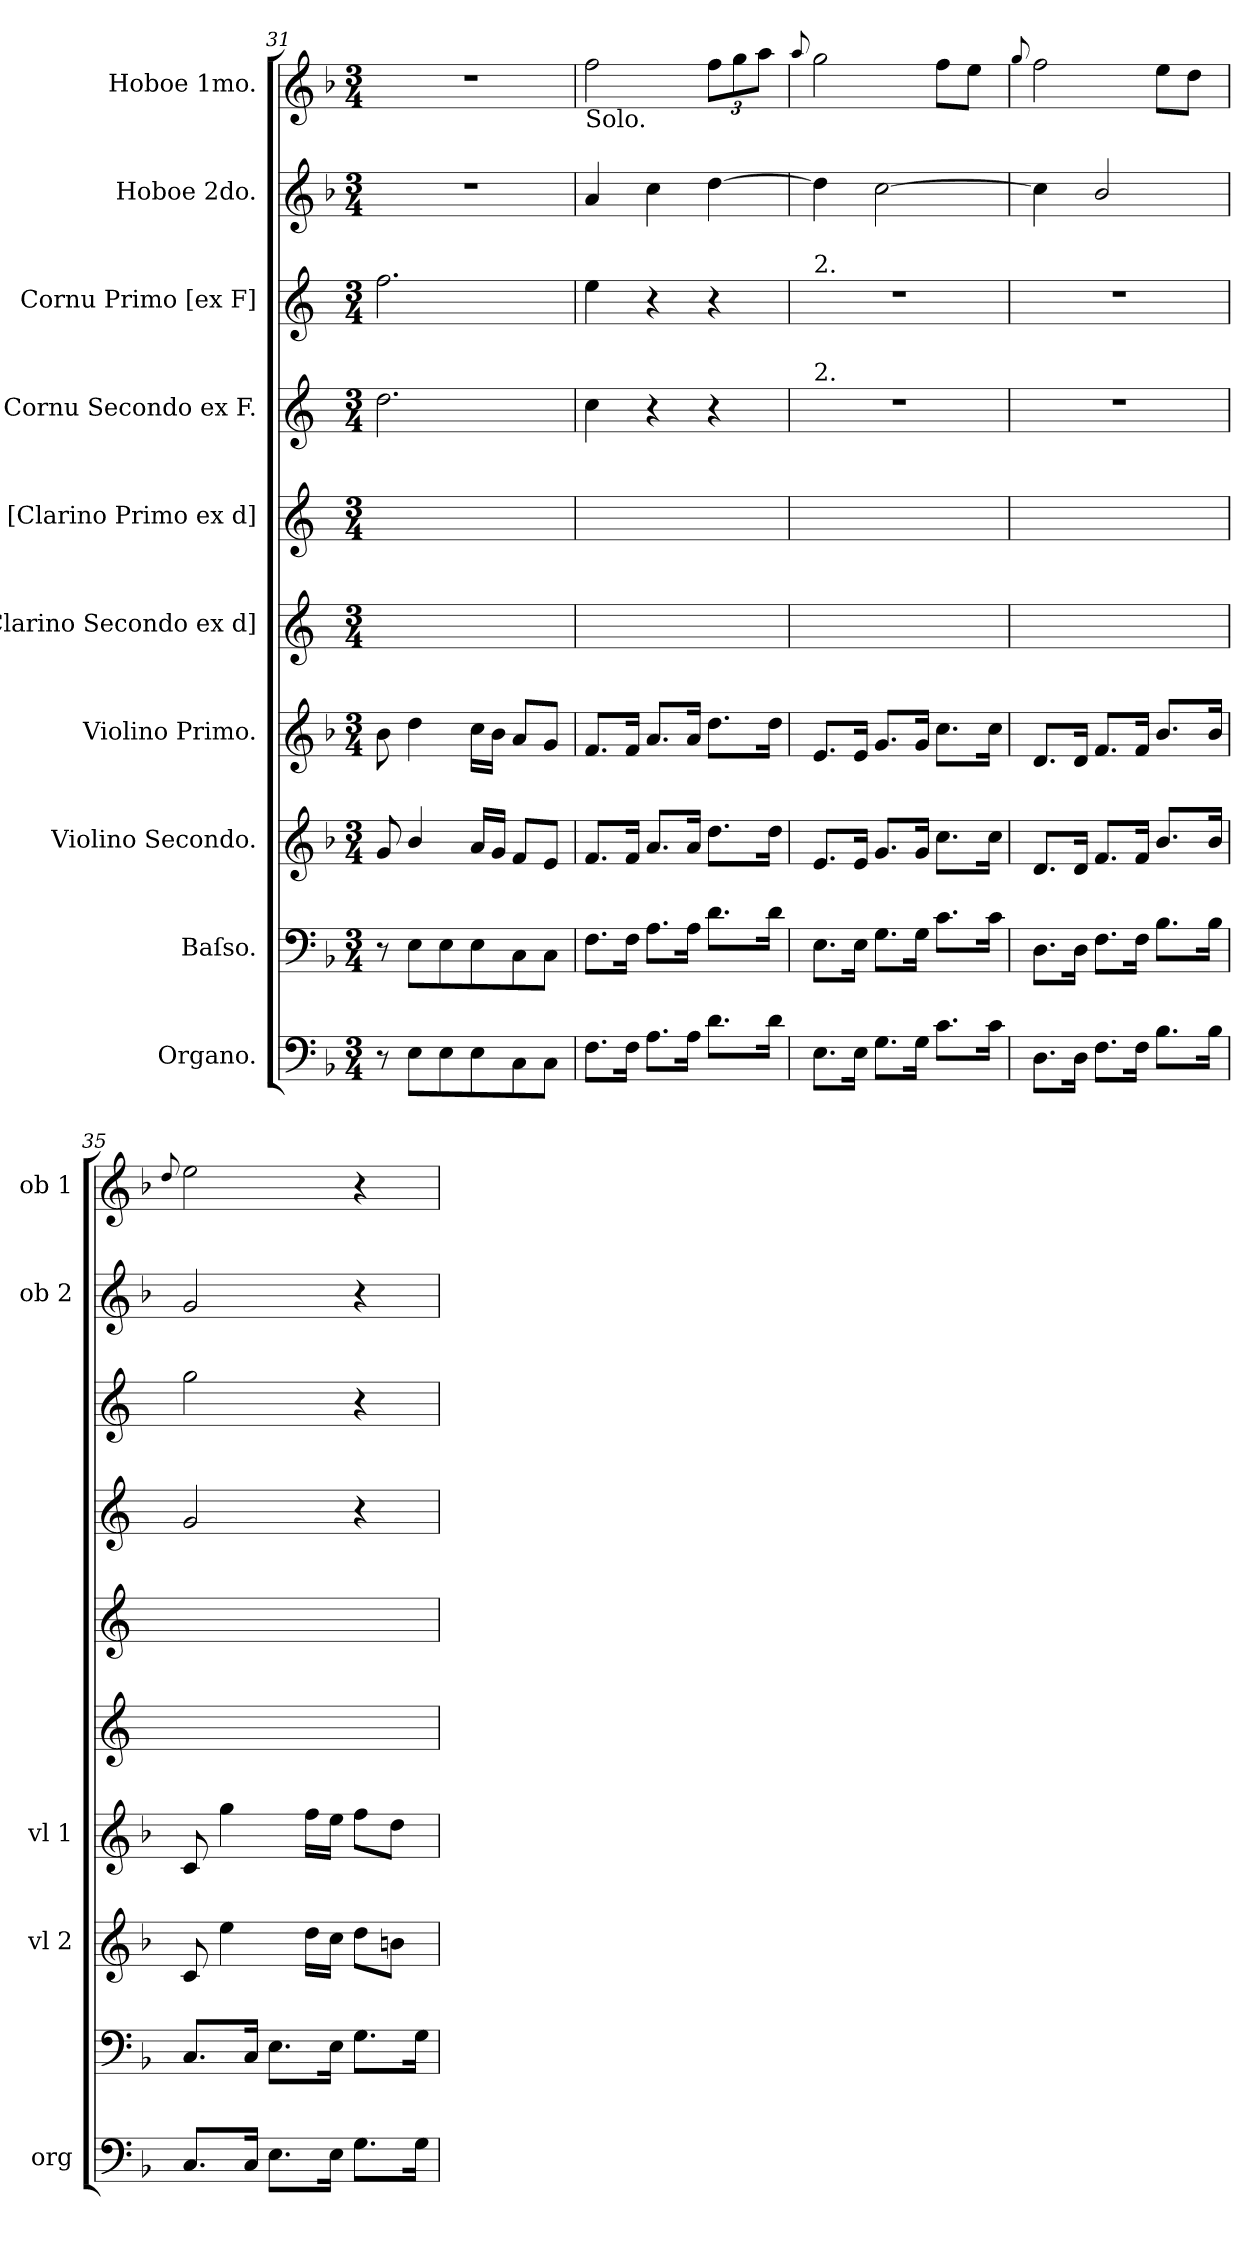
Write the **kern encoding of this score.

**kern	**dynam	**kern	**dynam	**kern	**dynam	**kern	**dynam	**kern	**kern	**kern	**kern	**kern	**kern
*part10	*part10	*part9	*part9	*part8	*part8	*part7	*part7	*part6	*part5	*part4	*part3	*part2	*part1
*staff10	*staff10	*staff9	*staff9	*staff8	*staff8	*staff7	*staff7	*staff6	*staff5	*staff4	*staff3	*staff2	*staff1
*I"Organo.	*	*I"Baſso.	*	*I"Violino Secondo.	*	*I"Violino Primo.	*	*I"[Clarino Secondo ex d]	*I"[Clarino Primo ex d]	*I"Cornu Secondo ex F.	*I"Cornu Primo [ex F]	*I"Hoboe 2do.	*I"Hoboe 1mo.
*I'org	*	*	*	*I'vl 2	*	*I'vl 1	*	*	*	*	*	*I'ob 2	*I'ob 1
*clefF4	*	*clefF4	*	*clefG2	*	*clefG2	*	*clefG2	*clefG2	*clefG2	*clefG2	*clefG2	*clefG2
*	*	*	*	*	*	*	*	*ITrd-1c-2	*ITrd-1c-2	*ITrd4c7	*ITrd4c7	*	*
*k[b-]	*	*k[b-]	*	*k[b-]	*	*k[b-]	*	*k[f#c#]	*k[f#c#]	*k[b-]	*k[b-]	*k[b-]	*k[b-]
*F:	*	*F:	*	*F:	*	*F:	*	*	*	*F:	*F:	*F:	*F:
*M3/4	*	*M3/4	*	*M3/4	*	*M3/4	*	*M3/4	*M3/4	*M3/4	*M3/4	*M3/4	*M3/4
=31	=31	=31	=31	=31	=31	=31	=31	=31	=31	=31	=31	=31	=31
8r	.	8r	.	8g/	.	8b-\	.	2.ryy	2.ryy	2.g\	2.b-\	2.r	2.r
8E\L	.	8E\L	.	4b-/	.	4dd\	.	.	.	.	.	.	.
8E\	.	8E\	.	.	.	.	.	.	.	.	.	.	.
8E\	.	8E\	.	16a/LL	.	16cc\LL	.	.	.	.	.	.	.
.	.	.	.	16g/JJ	.	16b-\JJ	.	.	.	.	.	.	.
8C\	.	8C\	.	8f/L	.	8a/L	.	.	.	.	.	.	.
8C\J	.	8C\J	.	8e/J	.	8g/J	.	.	.	.	.	.	.
=32	=32	=32	=32	=32	=32	=32	=32	=32	=32	=32	=32	=32	=32
!	!	!	!	!	!	!	!	!	!	!	!	!	!LO:TX:b:t=Solo.
!	!	!	!	!	!LO:DY:b	!	!	!	!	!	!	!	!
8.F\L	.	8.F\L	.	8.f/L	pia	8.f/L	.	2.ryy	2.ryy	4f\	4a\	4a/	2ff\
!	!	!	!	!	!	!	!LO:DY:b	!	!	!	!	!	!
16F\Jk	.	16F\Jk	.	16f/Jk	.	16f/Jk	pia	.	.	.	.	.	.
!	!LO:DY:b	!	!LO:DY:b	!	!	!	!	!	!	!	!	!	!
8.A\L	pia	8.A\L	pia	8.a/L	.	8.a/L	.	.	.	4r	4r	4cc\	.
16A\Jk	.	16A\Jk	.	16a/Jk	.	16a/Jk	.	.	.	.	.	.	.
8.d\L	.	8.d\L	.	8.dd\L	.	8.dd\L	.	.	.	4r	4r	[4dd\	12ff\L
.	.	.	.	.	.	.	.	.	.	.	.	.	12gg\
.	.	.	.	.	.	.	.	.	.	.	.	.	12aa\J
16d\Jk	.	16d\Jk	.	16dd\Jk	.	16dd\Jk	.	.	.	.	.	.	.
=33	=33	=33	=33	=33	=33	=33	=33	=33	=33	=33	=33	=33	=33
.	.	.	.	.	.	.	.	.	.	.	.	.	8qqaa/
!	!	!	!	!	!	!	!	!	!	!	!LO:TX:a:t=2.	!	!
!	!	!	!	!	!	!	!	!	!	!LO:TX:a:t=2.	!	!	!
8.E\L	.	8.E\L	.	8.e/L	.	8.e/L	.	2.ryy	2.ryy	2.r	2.r	4dd\]	2gg\
16E\Jk	.	16E\Jk	.	16e/Jk	.	16e/Jk	.	.	.	.	.	.	.
8.G\L	.	8.G\L	.	8.g/L	.	8.g/L	.	.	.	.	.	[2cc\	.
16G\Jk	.	16G\Jk	.	16g/Jk	.	16g/Jk	.	.	.	.	.	.	.
8.c\L	.	8.c\L	.	8.cc\L	.	8.cc\L	.	.	.	.	.	.	8ff\L
.	.	.	.	.	.	.	.	.	.	.	.	.	8ee\J
16c\Jk	.	16c\Jk	.	16cc\Jk	.	16cc\Jk	.	.	.	.	.	.	.
=34	=34	=34	=34	=34	=34	=34	=34	=34	=34	=34	=34	=34	=34
.	.	.	.	.	.	.	.	.	.	.	.	.	8qqgg/
8.D\L	.	8.D\L	.	8.d/L	.	8.d/L	.	2.ryy	2.ryy	2.r	2.r	4cc\]	2ff\
16D\Jk	.	16D\Jk	.	16d/Jk	.	16d/Jk	.	.	.	.	.	.	.
8.F\L	.	8.F\L	.	8.f/L	.	8.f/L	.	.	.	.	.	2b-/	.
16F\Jk	.	16F\Jk	.	16f/Jk	.	16f/Jk	.	.	.	.	.	.	.
8.B-\L	.	8.B-\L	.	8.b-/L	.	8.b-/L	.	.	.	.	.	.	8ee\L
.	.	.	.	.	.	.	.	.	.	.	.	.	8dd\J
16B-\Jk	.	16B-\Jk	.	16b-/Jk	.	16b-/Jk	.	.	.	.	.	.	.
=35	=35	=35	=35	=35	=35	=35	=35	=35	=35	=35	=35	=35	=35
.	.	.	.	.	.	.	.	.	.	.	.	.	8qqdd/
!	!LO:DY:b	!	!LO:DY:b	!	!	!	!	!	!	!	!	!	!
8.C/L	for&colon;	8.C/L	for	8c/	.	8c/	.	2.ryy	2.ryy	2c/	2cc\	2g/	2ee\
!	!	!	!	!	!LO:DY:b	!	!	!	!	!	!	!	!
.	.	.	.	4ee\	for	4gg\	.	.	.	.	.	.	.
16C/Jk	.	16C/Jk	.	.	.	.	.	.	.	.	.	.	.
8.E\L	.	8.E\L	.	.	.	.	.	.	.	.	.	.	.
!	!	!	!	!	!	!	!LO:DY:b	!	!	!	!	!	!
.	.	.	.	16dd\LL	.	16ff\LL	for	.	.	.	.	.	.
16E\Jk	.	16E\Jk	.	16cc\JJ	.	16ee\JJ	.	.	.	.	.	.	.
8.G\L	.	8.G\L	.	8dd\L	.	8ff\L	.	.	.	4r	4r	4r	4r
.	.	.	.	8bn\J	.	8dd\J	.	.	.	.	.	.	.
16G\Jk	.	16G\Jk	.	.	.	.	.	.	.	.	.	.	.
=	=	=	=	=	=	=	=	=	=	=	=	=	=
*-	*-	*-	*-	*-	*-	*-	*-	*-	*-	*-	*-	*-	*-
